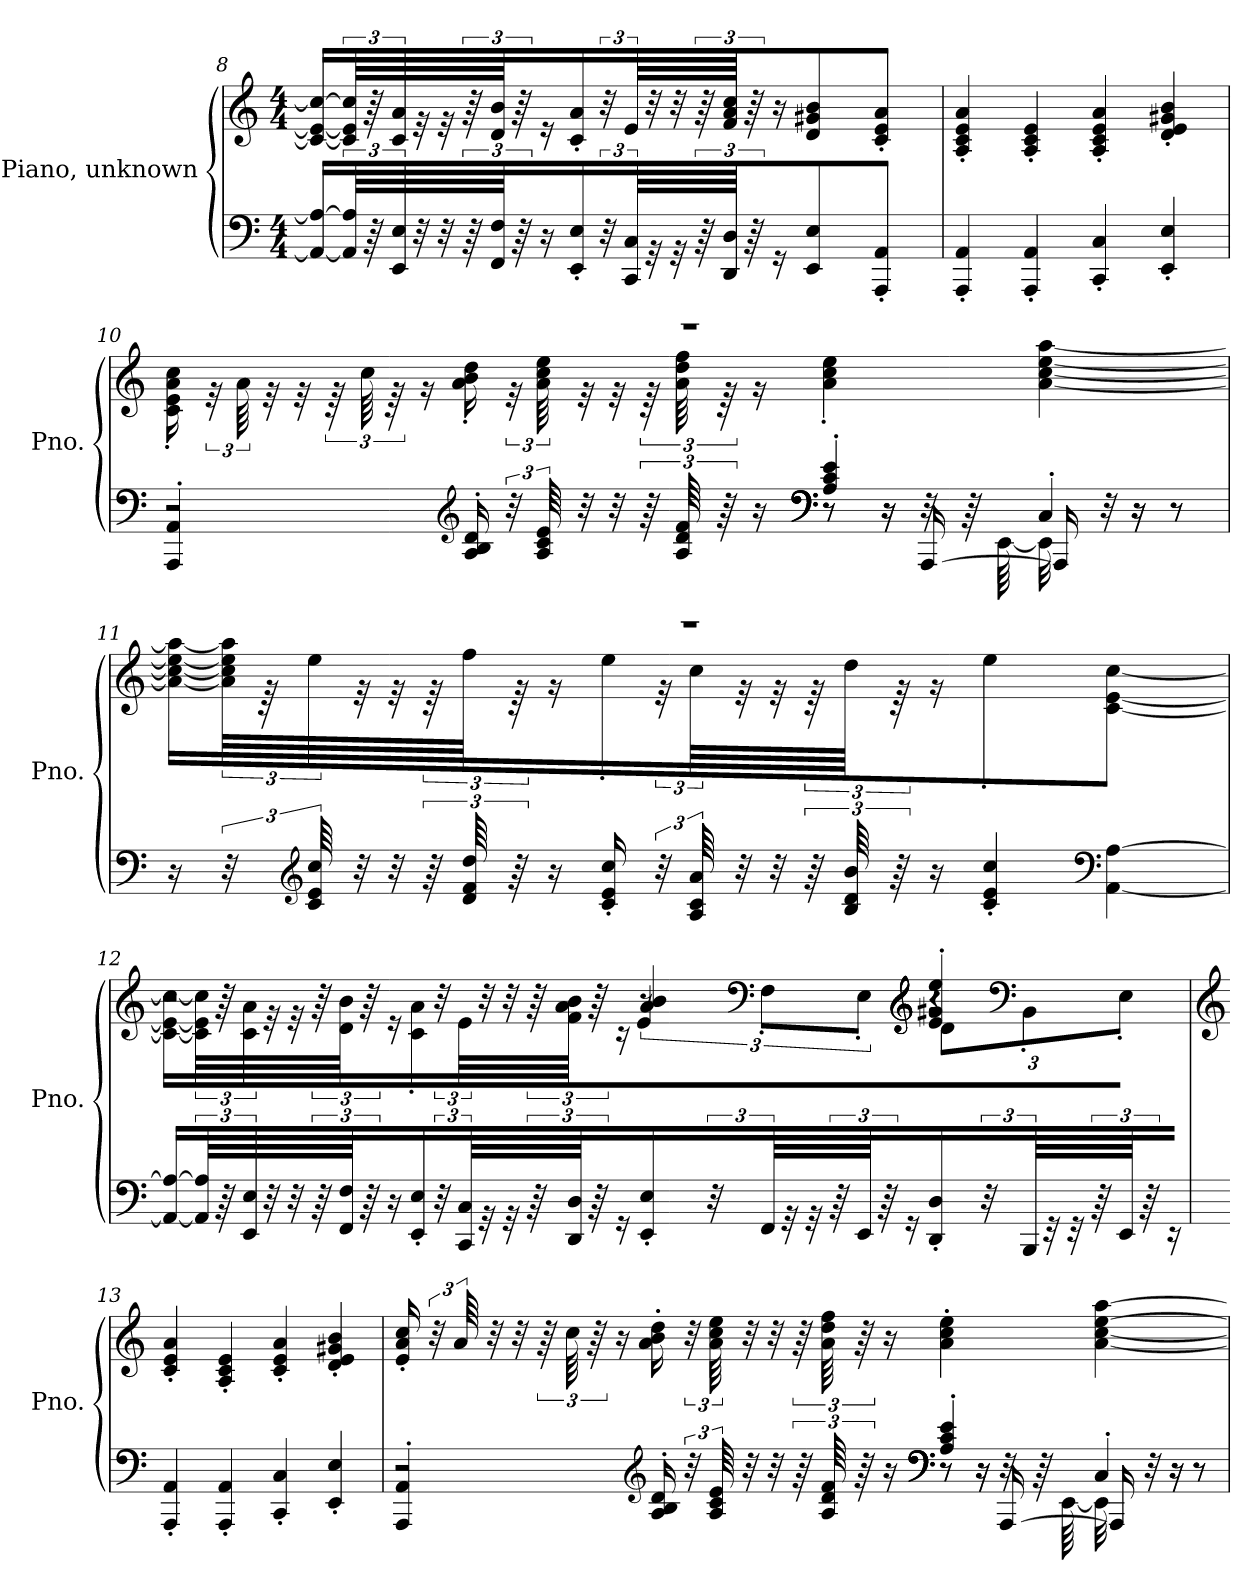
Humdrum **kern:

**kern	**kern
*part1	*part1
*staff2	*staff1
*I"Piano, unknown	*
*I'Pno.	*
!!LO:LB:g=z
*clefF4	*clefG2
*k[]	*k[]
*M4/4	*M4/4
=8	=8
16AA\_ 16A\_LL	16c/_ 16e/_ 16cc/_LL
96AA\] 96A\]JJkk	96c/] 96e/] 96cc/]JJkk
96r	96r
96EE/ 96E/	96c/ 96a/
32r	32r
32r	32r
96r	96r
96FF/ 96F/	96d/ 96b/
96r	96r
16r	16r
16EE/' 16E/'	16c/' 16a/'
48r	48r
96CC/ 96C/	96e/
32r	32r
32r	32r
96r	96r
96DD/ 96D/	96f/ 96a/ 96cc/
96r	96r
16r	16r
4EE/ 4E/	4d/ 4g#X/ 4b/
4AAA/' 4AA/'	4c/' 4e/' 4a/'
=9	=9
4AAA/' 4AA/'	4A/' 4c/' 4e/' 4a/'
4AAA/' 4AA/'	4A/' 4c/' 4e/'
4CC/' 4C/'	4A/' 4c/' 4e/' 4a/'
4EE/' 4E/'	4d/' 4e/' 4g#X/' 4b/'
!!LO:PB:g=z
=10	=10
*^	*^
*	*^	*	*
4AAA/' 4AA/'	2r	2r	1r	16c\' 16e\' 16a\' 16cc\'
.	.	.	.	48r
.	.	.	.	96a\
.	.	.	.	32r
.	.	.	.	32r
.	.	.	.	96r
.	.	.	.	96cc\
.	.	.	.	96r
.	.	.	.	16r
*clefG2	*	*	*	*
16A/' 16B/' 16d/'	.	.	.	16a\' 16b\' 16dd\'
48r	.	.	.	48r
96A/ 96c/ 96e/	.	.	.	96a\ 96cc\ 96ee\
32r	.	.	.	32r
32r	.	.	.	32r
96r	.	.	.	96r
96A/ 96d/ 96f/	.	.	.	96a\ 96dd\ 96ff\
96r	.	.	.	96r
16r	.	.	.	16r
*clefF4	*	*	*	*
4A/' 4c/' 4e/'	8r	8r	.	4a\' 4cc\' 4ee\'
.	16r	16r	.	.
.	32r	[16AAA/	.	.
.	64r	.	.	.
.	[64EE\	.	.	.
4C'/	32EE\]	16AAA/]	.	[4a\ [4cc\ [4ee\ [4aa\
.	32r	.	.	.
.	16r	16r	.	.
.	8r	8r	.	.
*v	*v	*v	*	*
!!LO:LB:g=z	!!
=11	=11	=11
16r	1r	16a\_ 16cc\_ 16ee\_ 16aa\_LL
48r	.	96a\] 96cc\] 96ee\] 96aa\]JJkk
.	.	96r
*clefG2	*	*
96c/ 96e/ 96cc/	.	96ee\
32r	.	32r
32r	.	32r
96r	.	96r
96d/ 96f/ 96dd/	.	96ff\
96r	.	96r
16r	.	16r
16c/' 16e/' 16cc/'	.	16ee'\
48r	.	48r
96A/ 96c/ 96a/	.	96cc\
32r	.	32r
32r	.	32r
96r	.	96r
96B/ 96d/ 96b/	.	96dd\
96r	.	96r
16r	.	16r
4c/' 4e/' 4cc/'	.	4ee'\
*clefF4	*	*
[4AA\ [4A\	.	[4c\ [4e\ [4cc\
!!LO:LB:g=z
=12	=12	=12
*	*	*^
16AA\_ 16A\_LL	2r	16c\_ 16e\_ 16cc\_LL	2r
96AA\] 96A\]JJkk	.	96c\] 96e\] 96cc\]JJkk	.
96r	.	96r	.
96EE/ 96E/	.	96c\ 96a\	.
32r	.	32r	.
32r	.	32r	.
96r	.	96r	.
96FF/ 96F/	.	96d\ 96b\	.
96r	.	96r	.
16r	.	16r	.
16EE/' 16E/'	.	16c\' 16a\'	.
48r	.	48r	.
96CC/ 96C/	.	96e\	.
32r	.	32r	.
32r	.	32r	.
96r	.	96r	.
96DD/ 96D/	.	96f\ 96a\ 96b\	.
96r	.	96r	.
16r	.	16r	.
16EE/' 16E/'	4a/ 4b/	12r	4e/
48r	.	.	.
*	*clefF4	*	*
96FF/	.	12F'\L	.
32r	.	.	.
32r	.	.	.
96r	.	.	.
96EE/	.	12E'\J	.
96r	.	.	.
16r	.	.	.
*	*clefG2	*	*
*	*	*Xbrackettup	*
16DD/' 16D/'	4e/' 4g#X/' 4ee/'	12d\L	4r
48r	.	.	.
*	*clefF4	*	*
96BBB/	.	12BB'\	.
32r	.	.	.
32r	.	.	.
96r	.	.	.
96EE/	.	12E'\J	.
96r	.	.	.
16r	.	.	.
*	*v	*v	*v
!!LO:LB:g=z
=13	=13
*	*clefG2
4AAA/' 4AA/'	4c/' 4e/' 4a/'
4AAA/' 4AA/'	4A/' 4c/' 4e/'
4CC/' 4C/'	4c/' 4e/' 4a/'
4EE/' 4E/'	4d/' 4e/' 4g#X/' 4b/'
=14	=14
*^	*
*	*^	*
4AAA/' 4AA/'	2r	2r	16e/' 16a/' 16cc/'
*	*	*	*brackettup
.	.	.	48r
.	.	.	96a/
.	.	.	32r
.	.	.	32r
.	.	.	96r
.	.	.	96cc\
.	.	.	96r
.	.	.	16r
*clefG2	*	*	*
16A/' 16B/' 16d/'	.	.	16a\' 16b\' 16dd\'
48r	.	.	48r
96A/ 96c/ 96e/	.	.	96a\ 96cc\ 96ee\
32r	.	.	32r
32r	.	.	32r
96r	.	.	96r
96A/ 96d/ 96f/	.	.	96a\ 96dd\ 96ff\
96r	.	.	96r
16r	.	.	16r
*clefF4	*	*	*
4A/' 4c/' 4e/'	8r	8r	4a\' 4cc\' 4ee\'
.	16r	16r	.
.	32r	[16AAA/	.
.	64r	.	.
.	[64EE\	.	.
4C'/	32EE\]	16AAA/]	[4a\ [4cc\ [4ee\ [4aa\
.	32r	.	.
.	16r	16r	.
.	8r	8r	.
*v	*v	*v	*
=	=
*-	*-
